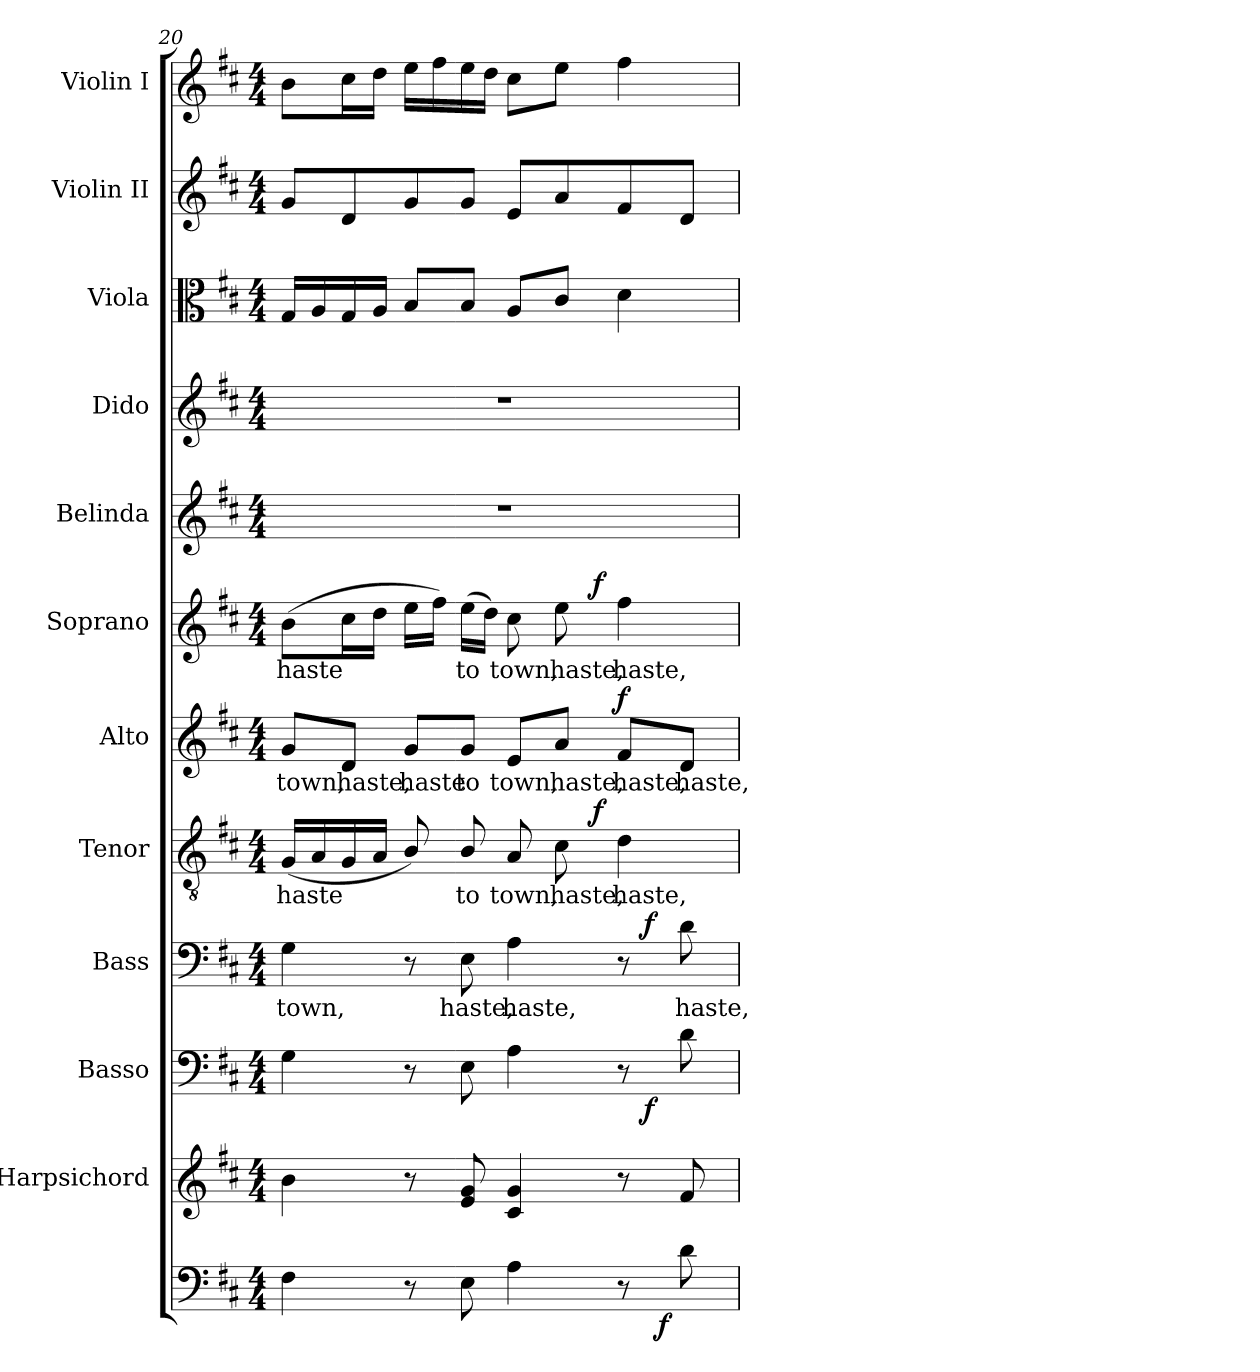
**kern	**dynam	**kern	**kern	**dynam	**kern	**text	**dynam	**kern	**text	**dynam	**kern	**text	**dynam	**kern	**text	**dynam	**kern	**kern	**kern	**kern	**kern
*part12	*part12	*part11	*part10	*part10	*part9	*part9	*part9	*part8	*part8	*part8	*part7	*part7	*part7	*part6	*part6	*part6	*part5	*part4	*part3	*part2	*part1
*staff12	*staff12	*staff11	*staff10	*staff10	*staff9	*staff9	*staff9	*staff8	*staff8	*staff8	*staff7	*staff7	*staff7	*staff6	*staff6	*staff6	*staff5	*staff4	*staff3	*staff2	*staff1
*	*	*I"Harpsichord	*I"Basso	*	*I"Bass	*	*	*I"Tenor	*	*	*I"Alto	*	*	*I"Soprano	*	*	*I"Belinda	*I"Dido	*I"Viola	*I"Violin II	*I"Violin I
*	*	*I'Harps.	*I'B.	*	*I'B.	*	*	*I'T.	*	*	*I'A.	*	*	*I'S.	*	*	*I'Bel.	*	*I'Vla.	*I'Vln. II	*I'Vln. I
*clefF4	*	*clefG2	*clefF4	*	*clefF4	*	*	*clefGv2	*	*	*clefG2	*	*	*clefG2	*	*	*clefG2	*clefG2	*clefC3	*clefG2	*clefG2
*	*	*	*	*	*	*	*	*ITrd7c12	*	*	*	*	*	*	*	*	*	*	*	*	*
*k[f#c#]	*	*k[f#c#]	*k[f#c#]	*	*k[f#c#]	*	*	*k[f#c#]	*	*	*k[f#c#]	*	*	*k[f#c#]	*	*	*k[f#c#]	*k[f#c#]	*k[f#c#]	*k[f#c#]	*k[f#c#]
*D:	*	*D:	*D:	*	*D:	*	*	*D:	*	*	*D:	*	*	*D:	*	*	*D:	*D:	*D:	*D:	*D:
*M4/4	*	*M4/4	*M4/4	*	*M4/4	*	*	*M4/4	*	*	*M4/4	*	*	*M4/4	*	*	*M4/4	*M4/4	*M4/4	*M4/4	*M4/4
=20	=20	=20	=20	=20	=20	=20	=20	=20	=20	=20	=20	=20	=20	=20	=20	=20	=20	=20	=20	=20	=20
!	!	!	!	!	!	!LO:LY:b:color=#000000	!	!	!	!	!	!	!	!	!	!	!	!	!	!	!
!	!	!	!	!	!	!	!	!	!LO:LY:b:color=#000000	!	!	!	!	!	!	!	!	!	!	!	!
!	!	!	!	!	!	!	!	!	!	!	!	!LO:LY:b:color=#000000	!	!	!	!	!	!	!	!	!
!	!	!	!	!	!	!	!	!	!	!	!	!	!	!	!LO:LY:b:color=#000000	!	!	!	!	!	!
*^	*	*	*^	*	*^	*	*	*^	*	*	*	*	*	*^	*	*	*	*	*	*	*
4F#i\	2ryy	.	4bi\	4Gi\	2ryy	.	4Gi\	2ryy	town,	.	(16GGi/LL	2ryy	haste	.	8gi/L	town,	.	(8bi\L	2ryy	haste	.	1r	1r	16Gi/LL	8gi/L	8bi\L
.	.	.	.	.	.	.	.	.	.	.	16AAi/	.	.	.	.	.	.	.	.	.	.	.	.	16Ai/	.	.
!	!	!	!	!	!	!	!	!	!	!	!	!	!	!	!	!LO:LY:b:color=#000000	!	!	!	!	!	!	!	!	!	!
.	.	.	.	.	.	.	.	.	.	.	16GGi/	.	.	.	8di/J	haste,	.	16cc#i\L	.	.	.	.	.	16Gi/	8di/	16cc#i\L
.	.	.	.	.	.	.	.	.	.	.	16AAi/JJ	.	.	.	.	.	.	16ddi\JJ	.	.	.	.	.	16Ai/JJ	.	16ddi\JJ
!	!	!	!	!	!	!	!	!	!	!	!	!	!	!	!	!LO:LY:b:color=#000000	!	!	!	!	!	!	!	!	!	!
8r	.	.	8r	8r	.	.	8r	.	.	.	8BBi/)	.	.	.	8gi/L	haste	.	16eei\LL	.	.	.	.	.	8Bi/L	8gi/	16eei\LL
.	.	.	.	.	.	.	.	.	.	.	.	.	.	.	.	.	.	16ff#i\JJ)	.	.	.	.	.	.	.	16ff#i\
!	!	!	!	!	!	!	!	!	!LO:LY:b:color=#000000	!	!	!	!	!	!	!	!	!	!	!	!	!	!	!	!	!
!	!	!	!	!	!	!	!	!	!	!	!	!	!LO:LY:b:color=#000000	!	!	!	!	!	!	!	!	!	!	!	!	!
!	!	!	!	!	!	!	!	!	!	!	!	!	!	!	!	!LO:LY:b:color=#000000	!	!	!	!	!	!	!	!	!	!
!	!	!	!	!	!	!	!	!	!	!	!	!	!	!	!	!	!	!	!	!LO:LY:b:color=#000000	!	!	!	!	!	!
8Ei\	.	.	8ei/ 8gi	8Ei\	.	.	8Ei\	.	haste,	.	8BBi/	.	to	.	8gi/J	to	.	(16eei\LL	.	to	.	.	.	8Bi/J	8gi/J	16eei\
.	.	.	.	.	.	.	.	.	.	.	.	.	.	.	.	.	.	16ddi\JJ)	.	.	.	.	.	.	.	16ddi\JJ
!	!	!	!	!	!	!	!	!	!LO:LY:b:color=#000000	!	!	!	!	!	!	!	!	!	!	!	!	!	!	!	!	!
!	!	!	!	!	!	!	!	!	!	!	!	!	!LO:LY:b:color=#000000	!	!	!	!	!	!	!	!	!	!	!	!	!
!	!	!	!	!	!	!	!	!	!	!	!	!	!	!	!	!LO:LY:b:color=#000000	!	!	!	!	!	!	!	!	!	!
!	!	!	!	!	!	!	!	!	!	!	!	!	!	!	!	!	!	!	!	!LO:LY:b:color=#000000	!	!	!	!	!	!
4Ai\	4ryy	.	4c#i/ 4gi	4Ai\	4ryy	.	4Ai\	4ryy	haste,	.	8AAi/	8ryy	town,	.	8ei/L	town,	.	8cc#i\	8ryy	town,	.	.	.	8Ai/L	8ei/L	8cc#i\L
!	!	!	!	!	!	!	!	!	!	!	!	!	!LO:LY:b:color=#000000	!	!	!	!	!	!	!	!	!	!	!	!	!
!	!	!	!	!	!	!	!	!	!	!	!	!	!	!	!	!LO:LY:b:color=#000000	!	!	!	!	!	!	!	!	!	!
!	!	!	!	!	!	!	!	!	!	!	!	!	!	!	!	!	!	!	!	!LO:LY:b:color=#000000	!	!	!	!	!	!
.	.	.	.	.	.	.	.	.	.	.	8C#i\	16ryy	haste,	.	8ai/J	haste,	.	8eei\	16ryy	haste,	.	.	.	8c#i/J	8ai/	8eei\J
.	.	.	.	.	.	.	.	.	.	.	.	128..ryy	.	.	.	.	.	.	128..ryy	.	.	.	.	.	.	.
.	.	.	.	.	.	.	.	.	.	.	.	4ryy	.	f	.	.	.	.	4ryy	.	f	.	.	.	.	.
!	!	!	!	!	!	!	!	!	!	!	!	!	!LO:LY:b:color=#000000	!	!	!	!	!	!	!	!	!	!	!	!	!
!	!	!	!	!	!	!	!	!	!	!	!	!	!	!	!	!LO:LY:b:color=#000000	!	!	!	!	!	!	!	!	!	!
!	!	!	!	!	!	!	!	!	!	!	!	!	!	!	!	!	!	!	!	!LO:LY:b:color=#000000	!	!	!	!	!	!
8r	16ryy	.	8r	8r	32ryy	.	8r	32ryy	.	.	4Di\	.	haste,	.	8f#i/L	haste,	f	4ff#i\	.	haste,	.	.	.	4di\	8f#i/	4ff#i\
.	.	.	.	.	64ryy	.	.	64ryy	.	.	.	.	.	.	.	.	.	.	.	.	.	.	.	.	.	.
.	.	.	.	.	512.ryy	.	.	512.ryy	.	.	.	.	.	.	.	.	.	.	.	.	.	.	.	.	.	.
.	.	.	.	.	8ryy	f	.	8ryy	.	f	.	.	.	.	.	.	.	.	.	.	.	.	.	.	.	.
.	256..ryy	.	.	.	.	.	.	.	.	.	.	.	.	.	.	.	.	.	.	.	.	.	.	.	.	.
.	8ryy	f	.	.	.	.	.	.	.	.	.	.	.	.	.	.	.	.	.	.	.	.	.	.	.	.
!	!	!	!	!	!	!	!	!	!LO:LY:b:color=#000000	!	!	!	!	!	!	!	!	!	!	!	!	!	!	!	!	!
!	!	!	!	!	!	!	!	!	!	!	!	!	!	!	!	!LO:LY:b:color=#000000	!	!	!	!	!	!	!	!	!	!
8di\	.	.	8f#i/	8di\	.	.	8di\	.	haste,	.	.	.	.	.	8di/J	haste,	.	.	.	.	.	.	.	.	8di/J	.
.	.	.	.	.	16ryy	.	.	16ryy	.	.	.	.	.	.	.	.	.	.	.	.	.	.	.	.	.	.
.	32ryy	.	.	.	.	.	.	.	.	.	.	.	.	.	.	.	.	.	.	.	.	.	.	.	.	.
.	.	.	.	.	.	.	.	.	.	.	.	32ryy	.	.	.	.	.	.	32ryy	.	.	.	.	.	.	.
.	64ryy	.	.	.	.	.	.	.	.	.	.	.	.	.	.	.	.	.	.	.	.	.	.	.	.	.
.	.	.	.	.	.	.	.	.	.	.	.	64ryy	.	.	.	.	.	.	64ryy	.	.	.	.	.	.	.
.	.	.	.	.	128ryy	.	.	128ryy	.	.	.	.	.	.	.	.	.	.	.	.	.	.	.	.	.	.
.	128ryy	.	.	.	.	.	.	.	.	.	.	.	.	.	.	.	.	.	.	.	.	.	.	.	.	.
.	.	.	.	.	256ryy	.	.	256ryy	.	.	.	.	.	.	.	.	.	.	.	.	.	.	.	.	.	.
.	.	.	.	.	.	.	.	.	.	.	.	512ryy	.	.	.	.	.	.	512ryy	.	.	.	.	.	.	.
.	1024ryy	.	.	.	1024ryy	.	.	1024ryy	.	.	.	.	.	.	.	.	.	.	.	.	.	.	.	.	.	.
*	*	*	*	*v	*v	*	*	*	*	*	*v	*v	*	*	*	*	*	*v	*v	*	*	*	*	*	*	*
*v	*v	*	*	*	*	*v	*v	*	*	*	*	*	*	*	*	*	*	*	*	*	*	*	*
=	=	=	=	=	=	=	=	=	=	=	=	=	=	=	=	=	=	=	=	=	=
*-	*-	*-	*-	*-	*-	*-	*-	*-	*-	*-	*-	*-	*-	*-	*-	*-	*-	*-	*-	*-	*-
